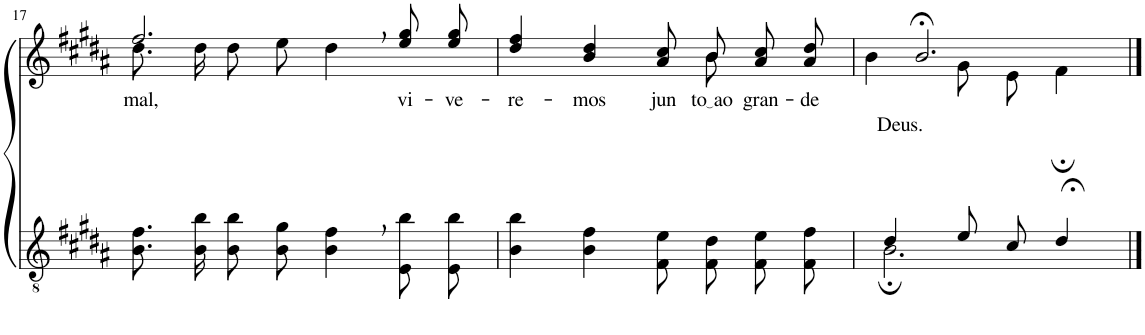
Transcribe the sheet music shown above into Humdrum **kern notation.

**kern	**kern	**text
*part2	*part1	*part1
*staff2	*staff1	*staff1
*I"Parte III e IV	*I"Parte I e II	*
!!LO:PB:g=z
*clefGv2	*clefG2	*
*Trd5c9	*Trd5c9	*
*k[f#c#g#d#a#]	*k[f#c#g#d#a#]	*
*M4/4	*M4/4	*
=17	=17	=17
*	*^	*
!	!	!	!LO:LY:b
8.B\ 8.f#\L	2.ff#,/	8.dd#\L	mal,
16B\ 16b\Jk	.	16dd#\Jk	.
8B\ 8b\L	.	8dd#\L	.
8B\ 8g#\J	.	8ee\J	.
4B\, 4f#\,	.	4dd#\	.
!	!	!	!LO:LY:b
8E\ 8b\L	8ee\ 8gg#\L	4ryy	vi-
!	!	!	!LO:LY:b
8E\ 8b\J	8ee\ 8gg#\J	.	-ve-
=18	=18	=18	=18
!	!	!	!LO:LY:b
4B\ 4b\	4dd#/ 4ff#/	8ryy	-re-
!	!	!	!LO:LY:b
*	*v	*v	*
4B\ 4f#\	4b/ 4dd#/	-mos
!	!	!LO:LY:b
8F#/ 8e/L	8a#/ 8cc#/L	jun-
*	*^	*
!	!	!	!LO:LY:b
8F#/ 8d#/J	8b/J	8b\	to ao
!	!	!	!LO:LY:b
8F#\ 8e\L	8a#\ 8cc#\L	4ryy	-gran-
!	!	!	!LO:LY:b
8F#\ 8f#\J	8a#\ 8dd#\J	.	-de
=19	=19	=19	=19
*^	*	*	*
!	!	!LO:TX:b:t=Deus.	!	!
4d#/	2.B;\	2.b;</	4b\	.
8e/L	.	.	8g#\L	.
8c#/J	.	.	8e\J	.
4d#;</	.	.	4f#;\	.
*v	*v	*	*	*
*	*v	*v	*
==	==	==
*-	*-	*-
